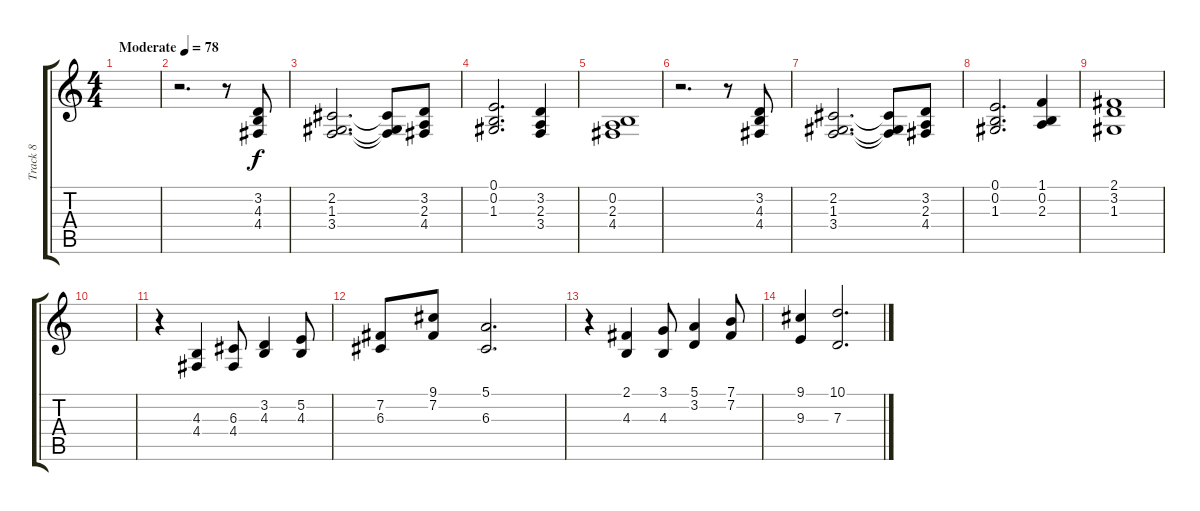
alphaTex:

\track ("Track 8" "Track 8") {instrument trumpet}
\staff {score tabs}
\tuning (E4 B3 G3 D3 A2 E2) {hide}
\ts (4 4)
\tempo (78 "Moderate")
\clef g2
\ks c
|
r.2{d} r.8 (3.2 4.3 4.4).8 |
(2.2 1.3 3.4).2{d} (2.2{t} 1.3{t} 3.4{t}).8 (3.2 2.3 4.4).8 |
(0.1 0.2 1.3).2{d} (3.2 2.3 3.4).4 |
(0.2 2.3 4.4).1 |
r.2{d} r.8 (3.2 4.3 4.4).8 |
(2.2 1.3 3.4).2{d} (2.2{t} 1.3{t} 3.4{t}).8 (3.2 2.3 4.4).8 |
(0.1 0.2 1.3).2{d} (1.1 0.2 2.3).4 |
(2.1 3.2 1.3).1 |
|
r.4 (4.3 4.4).4 (6.3 4.4).8 (3.2 4.3).4 (5.2 4.3).8 |
(7.2 6.3).8 (9.1 7.2).8 (5.1 6.3).2{d} |
r.4 (2.1 4.3).4 (3.1 4.3).8 (5.1 3.2).4 (7.1 7.2).8 |
(9.1 9.3).4 (10.1 7.3).2{d}
